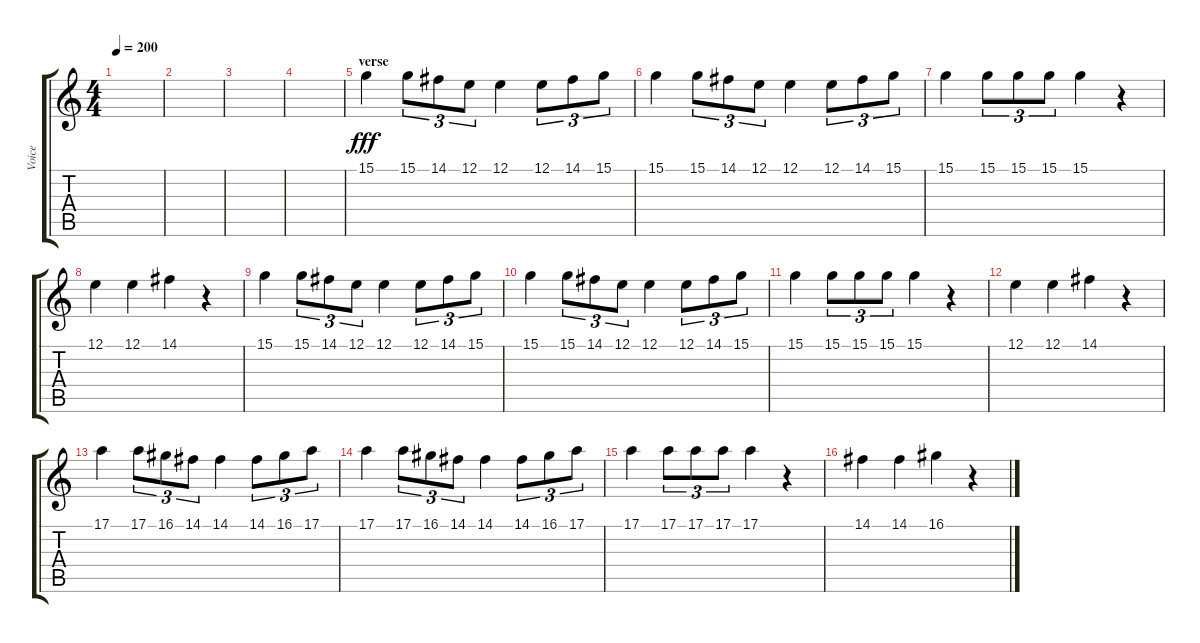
\track ("Voice" "Voice") {instrument choiraahs}
\staff {score tabs}
\tuning (E4 B3 G3 D3 A2 E2) {hide}
\ts (4 4)
\tempo 200
\clef g2
\ks c
|
|
|
|
\section ("" "verse")
15.1.4{dy fff} 15.1.8{tu (3 2)} 14.1.8{tu (3 2)} 12.1.8{tu (3 2)} 12.1.4 12.1.8{tu (3 2)} 14.1.8{tu (3 2)} 15.1.8{tu (3 2)} |
15.1.4 15.1.8{tu (3 2)} 14.1.8{tu (3 2)} 12.1.8{tu (3 2)} 12.1.4 12.1.8{tu (3 2)} 14.1.8{tu (3 2)} 15.1.8{tu (3 2)} |
15.1.4 15.1.8{tu (3 2)} 15.1.8{tu (3 2)} 15.1.8{tu (3 2)} 15.1.4 r.4 |
12.1.4 12.1.4 14.1.4 r.4 |
15.1.4 15.1.8{tu (3 2)} 14.1.8{tu (3 2)} 12.1.8{tu (3 2)} 12.1.4 12.1.8{tu (3 2)} 14.1.8{tu (3 2)} 15.1.8{tu (3 2)} |
15.1.4 15.1.8{tu (3 2)} 14.1.8{tu (3 2)} 12.1.8{tu (3 2)} 12.1.4 12.1.8{tu (3 2)} 14.1.8{tu (3 2)} 15.1.8{tu (3 2)} |
15.1.4 15.1.8{tu (3 2)} 15.1.8{tu (3 2)} 15.1.8{tu (3 2)} 15.1.4 r.4 |
12.1.4 12.1.4 14.1.4 r.4 |
17.1.4 17.1.8{tu (3 2)} 16.1.8{tu (3 2)} 14.1.8{tu (3 2)} 14.1.4 14.1.8{tu (3 2)} 16.1.8{tu (3 2)} 17.1.8{tu (3 2)} |
17.1.4 17.1.8{tu (3 2)} 16.1.8{tu (3 2)} 14.1.8{tu (3 2)} 14.1.4 14.1.8{tu (3 2)} 16.1.8{tu (3 2)} 17.1.8{tu (3 2)} |
17.1.4 17.1.8{tu (3 2)} 17.1.8{tu (3 2)} 17.1.8{tu (3 2)} 17.1.4 r.4 |
14.1.4 14.1.4 16.1.4 r.4
